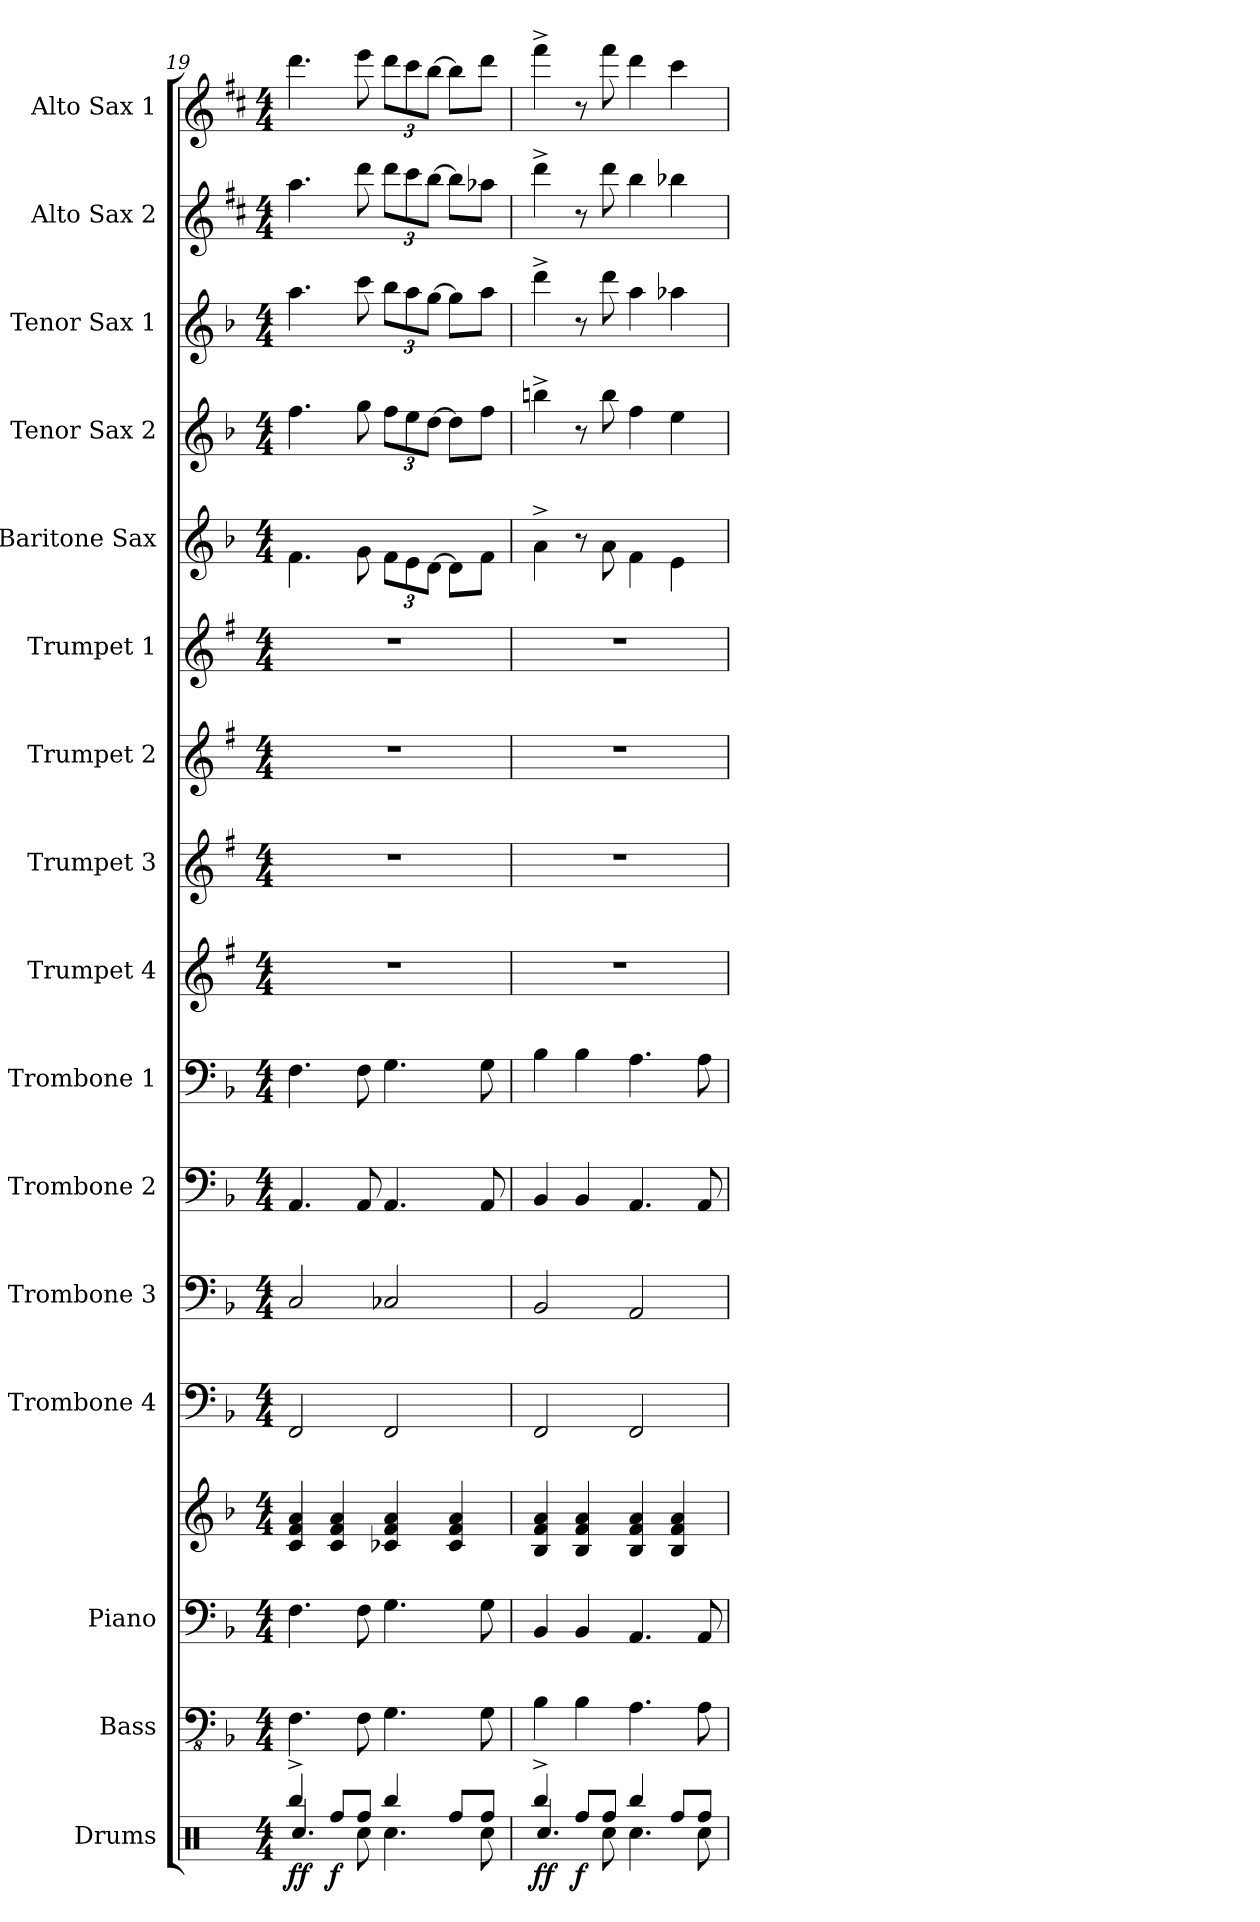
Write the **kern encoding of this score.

**kern	**dynam	**kern	**kern	**kern	**kern	**kern	**kern	**kern	**kern	**kern	**kern	**kern	**kern	**kern	**kern	**kern	**kern
*part16	*part16	*part15	*part14	*part14	*part13	*part12	*part11	*part10	*part9	*part8	*part7	*part6	*part5	*part4	*part3	*part2	*part1
*staff17	*staff17	*staff16	*staff15	*staff14	*staff13	*staff12	*staff11	*staff10	*staff9	*staff8	*staff7	*staff6	*staff5	*staff4	*staff3	*staff2	*staff1
*I"Drums	*	*I"Bass	*I"Piano	*	*I"Trombone 4	*I"Trombone 3	*I"Trombone 2	*I"Trombone 1	*I"Trumpet 4	*I"Trumpet 3	*I"Trumpet 2	*I"Trumpet 1	*I"Baritone Sax	*I"Tenor Sax 2	*I"Tenor Sax 1	*I"Alto Sax 2	*I"Alto Sax 1
*I'Drums	*	*I'Bass	*I'Piano	*	*I'Tbn. 4	*I'Tbn. 3	*I'Tbn. 2	*I'Tbn. 1	*I'Tpt. 4	*I'Tpt. 3	*I'Tpt. 2	*I'Tpt. 1	*I'Bari	*I'Tenor 2	*I'Tenor 1	*I'Alto 2	*I'Alto 1
*clefX	*	*clefFv4	*clefF4	*clefG2	*clefF4	*clefF4	*clefF4	*clefF4	*clefG2	*clefG2	*clefG2	*clefG2	*clefG2	*clefG2	*clefG2	*clefG2	*clefG2
*	*	*	*	*	*	*	*	*	*ITrd1c2	*ITrd1c2	*ITrd1c2	*ITrd1c2	*ITrd12c21	*ITrd8c14	*ITrd8c14	*ITrd5c9	*ITrd5c9
*k[]	*	*k[b-]	*k[b-]	*k[b-]	*k[b-]	*k[b-]	*k[b-]	*k[b-]	*k[b-]	*k[b-]	*k[b-]	*k[b-]	*k[b-]	*k[b-]	*k[b-]	*k[b-]	*k[b-]
*M4/4	*	*M4/4	*M4/4	*M4/4	*M4/4	*M4/4	*M4/4	*M4/4	*M4/4	*M4/4	*M4/4	*M4/4	*M4/4	*M4/4	*M4/4	*M4/4	*M4/4
=19	=19	=19	=19	=19	=19	=19	=19	=19	=19	=19	=19	=19	=19	=19	=19	=19	=19
*^	*	*	*	*	*	*	*	*	*	*	*	*	*	*	*	*	*
!	!	!LO:DY:b	!	!	!	!	!	!	!	!	!	!	!	!	!	!	!	!
4Rbb^/	4.Rcc/	ff	4.FF\	4.F\	4c/ 4f/ 4a/	2FF/	2C/	4.AA/	4.F\	1r	1r	1r	1r	4.F\	4.f\	4.a\	4.cc\	4.ff\
!	!	!LO:DY:b	!	!	!	!	!	!	!	!	!	!	!	!	!	!	!	!
8Rff/L	.	f	.	.	4c/ 4f/ 4a/	.	.	.	.	.	.	.	.	.	.	.	.	.
8Rff/J	8Rcc\	.	8FF\	8F\	.	.	.	8AA/	8F\	.	.	.	.	8G\	8g\	8cc\	8ff\	8gg\
*	*	*	*	*	*	*	*	*	*	*	*	*	*	*Xbrackettup	*Xbrackettup	*Xbrackettup	*Xbrackettup	*Xbrackettup
4Rbb/	4.Rcc\	.	4.GG\	4.G\	4c-X/ 4f/ 4a/	2FF/	2C-X/	4.AA/	4.G\	.	.	.	.	12F\L	12f\L	12b-\L	12ff\L	12ff\L
.	.	.	.	.	.	.	.	.	.	.	.	.	.	12E\	12e\	12a\	12ee\	12ee\
.	.	.	.	.	.	.	.	.	.	.	.	.	.	[12D\J	[12d\J	[12g\J	[12dd\J	[12dd\J
8Rff/L	.	.	.	.	4c-/ 4f/ 4a/	.	.	.	.	.	.	.	.	8D\L]	8d\L]	8g\L]	8dd\L]	8dd\L]
8Rff/J	8Rcc\	.	8GG\	8G\	.	.	.	8AA/	8G\	.	.	.	.	8F\J	8f\J	8a\J	8cc-X\J	8ff\J
=20	=20	=20	=20	=20	=20	=20	=20	=20	=20	=20	=20	=20	=20	=20	=20	=20	=20	=20
!	!	!LO:DY:b	!	!	!	!	!	!	!	!	!	!	!	!	!	!	!	!
4Rbb^/	4.Rcc/	ff	4BB-\	4BB-/	4B-/ 4f/ 4a/	2FF/	2BB-/	4BB-/	4B-\	1r	1r	1r	1r	4A^\	4bn^\	4dd^\	4ff^\	4aa^\
!	!	!LO:DY:b	!	!	!	!	!	!	!	!	!	!	!	!	!	!	!	!
8Rff/L	.	f	4BB-\	4BB-/	4B-/ 4f/ 4a/	.	.	4BB-/	4B-\	.	.	.	.	8r	8r	8r	8r	8r
8Rff/J	8Rcc\	.	.	.	.	.	.	.	.	.	.	.	.	8A\	8b\	8dd\	8ff\	8aa\
4Rbb/	4.Rcc\	.	4.AA\	4.AA/	4B-/ 4f/ 4a/	2FF/	2AA/	4.AA/	4.A\	.	.	.	.	4F\	4f\	4a\	4dd\	4ff\
8Rff/L	.	.	.	.	4B-/ 4f/ 4a/	.	.	.	.	.	.	.	.	4E\	4e\	4a-X\	4dd-X\	4ee\
8Rff/J	8Rcc\	.	8AA\	8AA/	.	.	.	8AA/	8A\	.	.	.	.	.	.	.	.	.
*v	*v	*	*	*	*	*	*	*	*	*	*	*	*	*	*	*	*	*
=	=	=	=	=	=	=	=	=	=	=	=	=	=	=	=	=	=
*-	*-	*-	*-	*-	*-	*-	*-	*-	*-	*-	*-	*-	*-	*-	*-	*-	*-
